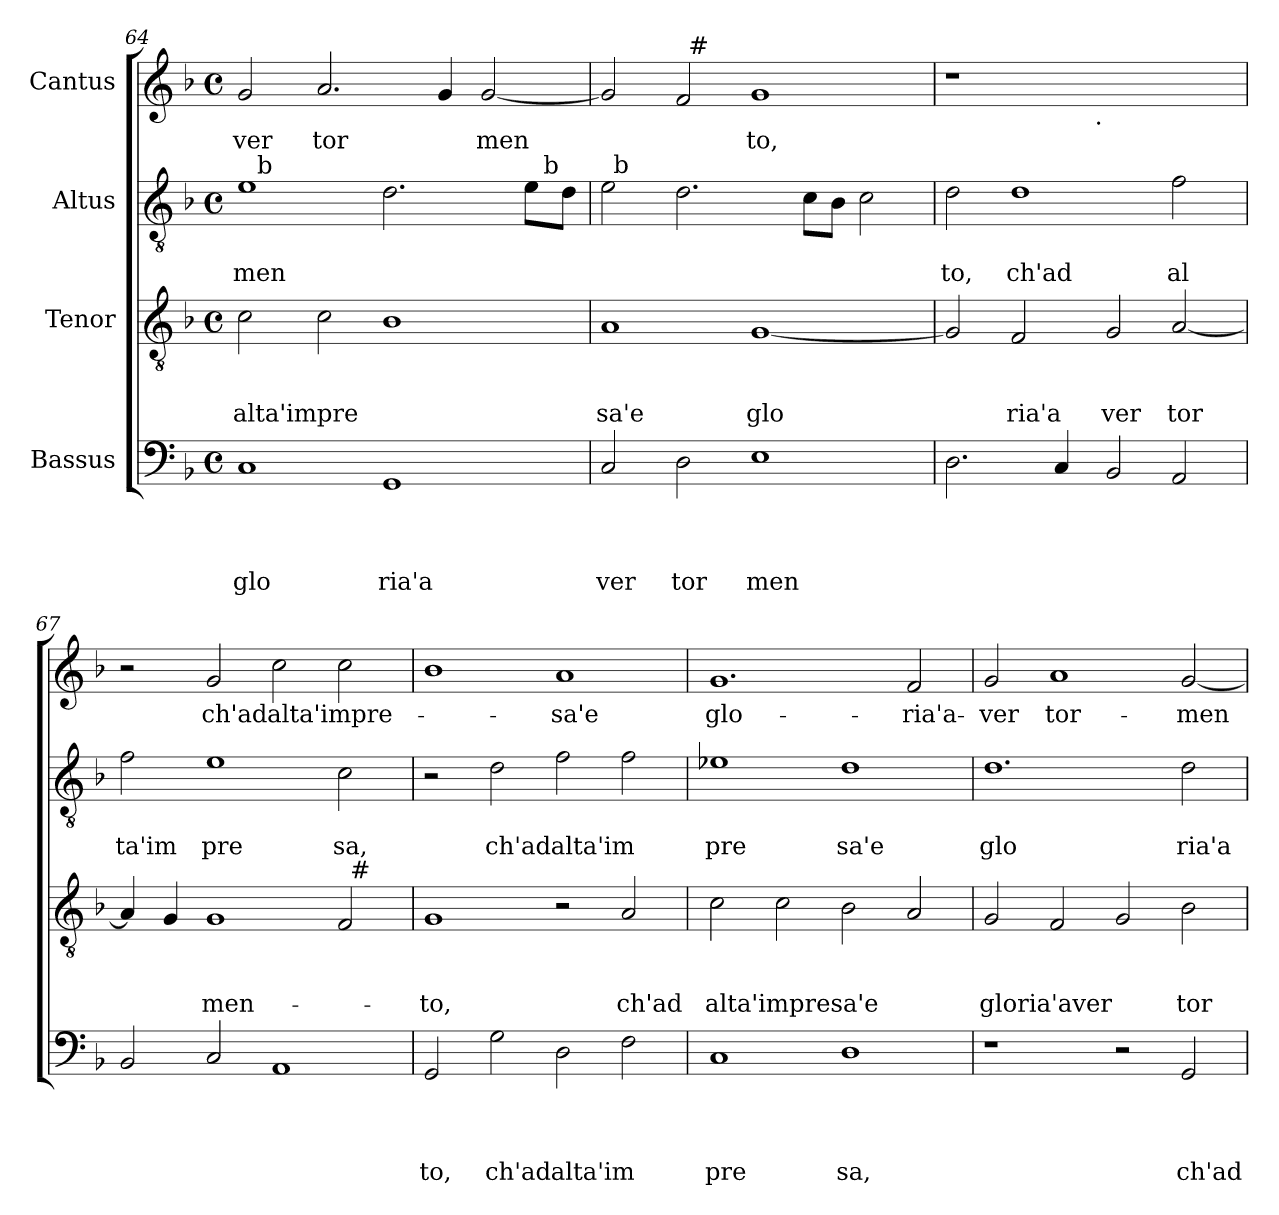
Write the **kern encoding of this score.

**kern	**text	**text	**text	**text	**kern	**text	**text	**text	**kern	**text	**text	**kern	**text
*part4	*part4	*part4	*part4	*part4	*part3	*part3	*part3	*part3	*part2	*part2	*part2	*part1	*part1
*staff4	*staff4	*staff4	*staff4	*staff4	*staff3	*staff3	*staff3	*staff3	*staff2	*staff2	*staff2	*staff1	*staff1
*I"Bassus	*	*	*	*	*I"Tenor	*	*	*	*I"Altus	*	*	*I"Cantus	*
*clefF4	*	*	*	*	*clefGv2	*	*	*	*clefGv2	*	*	*clefG2	*
*k[b-]	*	*	*	*	*k[b-]	*	*	*	*k[b-]	*	*	*k[b-]	*
*F:	*	*	*	*	*F:	*	*	*	*F:	*	*	*F:	*
*M4/4	*	*	*	*	*M4/4	*	*	*	*M4/4	*	*	*M4/4	*
*met(c)	*	*	*	*	*met(c)	*	*	*	*met(c)	*	*	*met(c)	*
=64	=64	=64	=64	=64	=64	=64	=64	=64	=64	=64	=64	=64	=64
!	!	!	!	!LO:LY:b	!	!	!	!LO:LY:b	!	!	!LO:LY:b	!	!LO:LY:b
*	*	*	*	*	*	*	*	*	*^	*	*	*	*
*	*	*	*	*	*	*	*	*	*	*^	*	*	*	*
1C	.	.	.	glo	2c\	.	.	alta'impre	1e	16ryy	1ryy	.	men	2g/	ver
!	!	!	!	!	!	!	!	!	!	!LO:TX:a:t=b	!	!	!	!	!
.	.	.	.	.	.	.	.	.	.	1ryy	.	.	.	.	.
!	!	!	!	!	!	!	!	!	!	!	!	!	!	!	!LO:LY:b
.	.	.	.	.	2c\	.	.	.	.	.	.	.	.	2.a/	tor
!	!	!	!	!LO:LY:b	!	!	!	!	!	!	!	!	!	!	!
1GG	.	.	.	ria'a	1B-	.	.	.	2.d\	.	2ryy	.	.	.	.
.	.	.	.	.	.	.	.	.	.	2...ryy	.	.	.	.	.
.	.	.	.	.	.	.	.	.	.	.	.	.	.	4g/	.
!	!	!	!	!	!	!	!	!	!	!	!	!	!	!	!LO:LY:b
.	.	.	.	.	.	.	.	.	.	.	4ryy	.	.	[<2g/	men
.	.	.	.	.	.	.	.	.	8e\L	.	16ryy	.	.	.	.
!	!	!	!	!	!	!	!	!	!	!	!LO:TX:a:t=b	!	!	!	!
.	.	.	.	.	.	.	.	.	.	.	8.ryy	.	.	.	.
.	.	.	.	.	.	.	.	.	8d\J	.	.	.	.	.	.
=65	=65	=65	=65	=65	=65	=65	=65	=65	=65	=65	=65	=65	=65	=65	=65
!	!	!	!	!LO:LY:b	!	!	!	!LO:LY:b	!	!	!	!	!	!	!
*	*	*	*	*	*	*	*	*	*	*v	*v	*	*	*^	*
2C/	.	.	.	ver	1A	.	.	sa'e	2e\	32ryy	.	.	2g/]	2ryy	.
!	!	!	!	!	!	!	!	!	!	!LO:TX:a:t=b	!	!	!	!	!
.	.	.	.	.	.	.	.	.	.	1ryy	.	.	.	.	.
!	!	!	!	!LO:LY:b	!	!	!	!	!	!	!	!	!	!	!
2D\	.	.	.	tor	.	.	.	.	2.d\	.	.	.	2f/	32ryy	.
!	!	!	!	!	!	!	!	!	!	!	!	!	!	!LO:TX:a:t=#	!
.	.	.	.	.	.	.	.	.	.	.	.	.	.	1ryy	.
!	!	!	!	!LO:LY:b	!	!	!	!LO:LY:b	!	!	!	!	!	!	!LO:LY:b
1E	.	.	.	men	[<1G	.	.	glo	.	.	.	.	1g	.	to,
.	.	.	.	.	.	.	.	.	.	2ryy	.	.	.	.	.
.	.	.	.	.	.	.	.	.	8c\L	.	.	.	.	.	.
.	.	.	.	.	.	.	.	.	8B-\J	.	.	.	.	.	.
.	.	.	.	.	.	.	.	.	2c\	.	.	.	.	.	.
.	.	.	.	.	.	.	.	.	.	4...ryy	.	.	.	4...ryy	.
=66	=66	=66	=66	=66	=66	=66	=66	=66	=66	=66	=66	=66	=66	=66	=66
!	!	!	!	!	!	!	!	!	!	!	!	!LO:LY:b	!	!	!
*	*	*	*	*	*	*	*	*	*v	*v	*	*	*	*	*
2.D\	.	.	.	.	2G/]	.	.	.	2d\	.	to,	1r	2ryy	.
!	!	!	!	!	!	!	!	!LO:LY:b	!	!	!LO:LY:b	!	!	!
.	.	.	.	.	2F/	.	.	ria'a	1d	.	ch'ad	.	4...ryy	.
4C/	.	.	.	.	.	.	.	.	.	.	.	.	.	.
!	!	!	!	!	!	!	!	!	!	!	!	!	!LO:TX:b:t=.	!
.	.	.	.	.	.	.	.	.	.	.	.	.	1ryy	.
!	!	!	!	!	!	!	!	!LO:LY:b	!	!	!	!	!	!
2BB-/	.	.	.	.	2G/	.	.	ver	.	.	.	1ryy	.	.
!	!	!	!	!	!	!	!	!LO:LY:b	!	!	!LO:LY:b	!	!	!
2AA/	.	.	.	.	[<2A/	.	.	tor	2f\	.	al	.	.	.
.	.	.	.	.	.	.	.	.	.	.	.	.	32ryy	.
!!LO:LB:g=z
=67	=67	=67	=67	=67	=67	=67	=67	=67	=67	=67	=67	=67	=67	=67
!	!	!	!	!	!	!	!	!	!	!	!LO:LY:b	!	!	!
*	*	*	*	*	*^	*	*	*	*	*	*	*v	*v	*
2BB-/	.	.	.	.	4A/]	1ryy	.	.	.	2f\	.	ta'im	2r	.
.	.	.	.	.	4G/	.	.	.	.	.	.	.	.	.
!	!	!	!	!	!	!	!	!	!LO:LY:b	!	!	!LO:LY:b	!	!LO:LY:b
2C/	.	.	.	.	1G	.	.	.	men-	1e	.	pre	2g/	ch'ad
!	!	!	!	!	!	!	!	!	!	!	!	!	!	!LO:LY:b
1AA	.	.	.	.	.	2ryy	.	.	.	.	.	.	2cc\	alta'impre-
!	!	!	!	!	!	!	!	!	!	!	!	!LO:LY:b	!	!
.	.	.	.	.	2F/	32ryy	.	.	.	2c\	.	sa,	2cc\	.
!	!	!	!	!	!	!LO:TX:a:t=#	!	!	!	!	!	!	!	!
.	.	.	.	.	.	4...ryy	.	.	.	.	.	.	.	.
=68	=68	=68	=68	=68	=68	=68	=68	=68	=68	=68	=68	=68	=68	=68
!	!	!	!	!LO:LY:b	!	!	!	!	!LO:LY:b	!	!	!	!	!
*	*	*	*	*	*v	*v	*	*	*	*	*	*	*	*
2GG/	.	.	.	to,	1G	.	.	-to,	2r	.	.	1b-	.
!	!	!	!	!LO:LY:b	!	!	!	!	!	!	!LO:LY:b	!	!
2G\	.	.	.	ch'ad	.	.	.	.	2d\	.	ch'ad	.	.
!	!	!	!	!LO:LY:b	!	!	!	!	!	!	!LO:LY:b	!	!LO:LY:b
2D\	.	.	.	alta'im	2r	.	.	.	2f\	.	alta'im	1a	-sa'e
!	!	!	!	!	!	!	!	!LO:LY:b	!	!	!	!	!
2F\	.	.	.	.	2A/	.	.	ch'ad	2f\	.	.	.	.
=69	=69	=69	=69	=69	=69	=69	=69	=69	=69	=69	=69	=69	=69
!	!	!	!	!LO:LY:b	!	!	!	!LO:LY:b	!	!	!LO:LY:b	!	!LO:LY:b
1C	.	.	.	pre	2c\	.	.	alta'impresa'e	1e-X	.	pre	1.g	glo-
.	.	.	.	.	2c\	.	.	.	.	.	.	.	.
!	!	!	!	!LO:LY:b	!	!	!	!	!	!	!LO:LY:b	!	!
1D	.	.	.	sa,	2B-\	.	.	.	1d	.	sa'e	.	.
!	!	!	!	!	!	!	!	!	!	!	!	!	!LO:LY:b
.	.	.	.	.	2A/	.	.	.	.	.	.	2f/	-ria'a-
=70	=70	=70	=70	=70	=70	=70	=70	=70	=70	=70	=70	=70	=70
!	!	!	!	!	!	!	!	!LO:LY:b	!	!	!LO:LY:b	!	!LO:LY:b
1r	.	.	.	.	2G/	.	.	gloria'aver	1.d	.	glo	2g/	-ver
!	!	!	!	!	!	!	!	!	!	!	!	!	!LO:LY:b
.	.	.	.	.	2F/	.	.	.	.	.	.	1a	tor-
2r	.	.	.	.	2G/	.	.	.	.	.	.	.	.
!	!	!	!	!LO:LY:b	!	!	!	!LO:LY:b	!	!	!LO:LY:b	!	!LO:LY:b
2GG/	.	.	.	ch'ad	2B-\	.	.	tor-	2d\	.	ria'a	[<2g/	-men-
=	=	=	=	=	=	=	=	=	=	=	=	=	=
*-	*-	*-	*-	*-	*-	*-	*-	*-	*-	*-	*-	*-	*-
